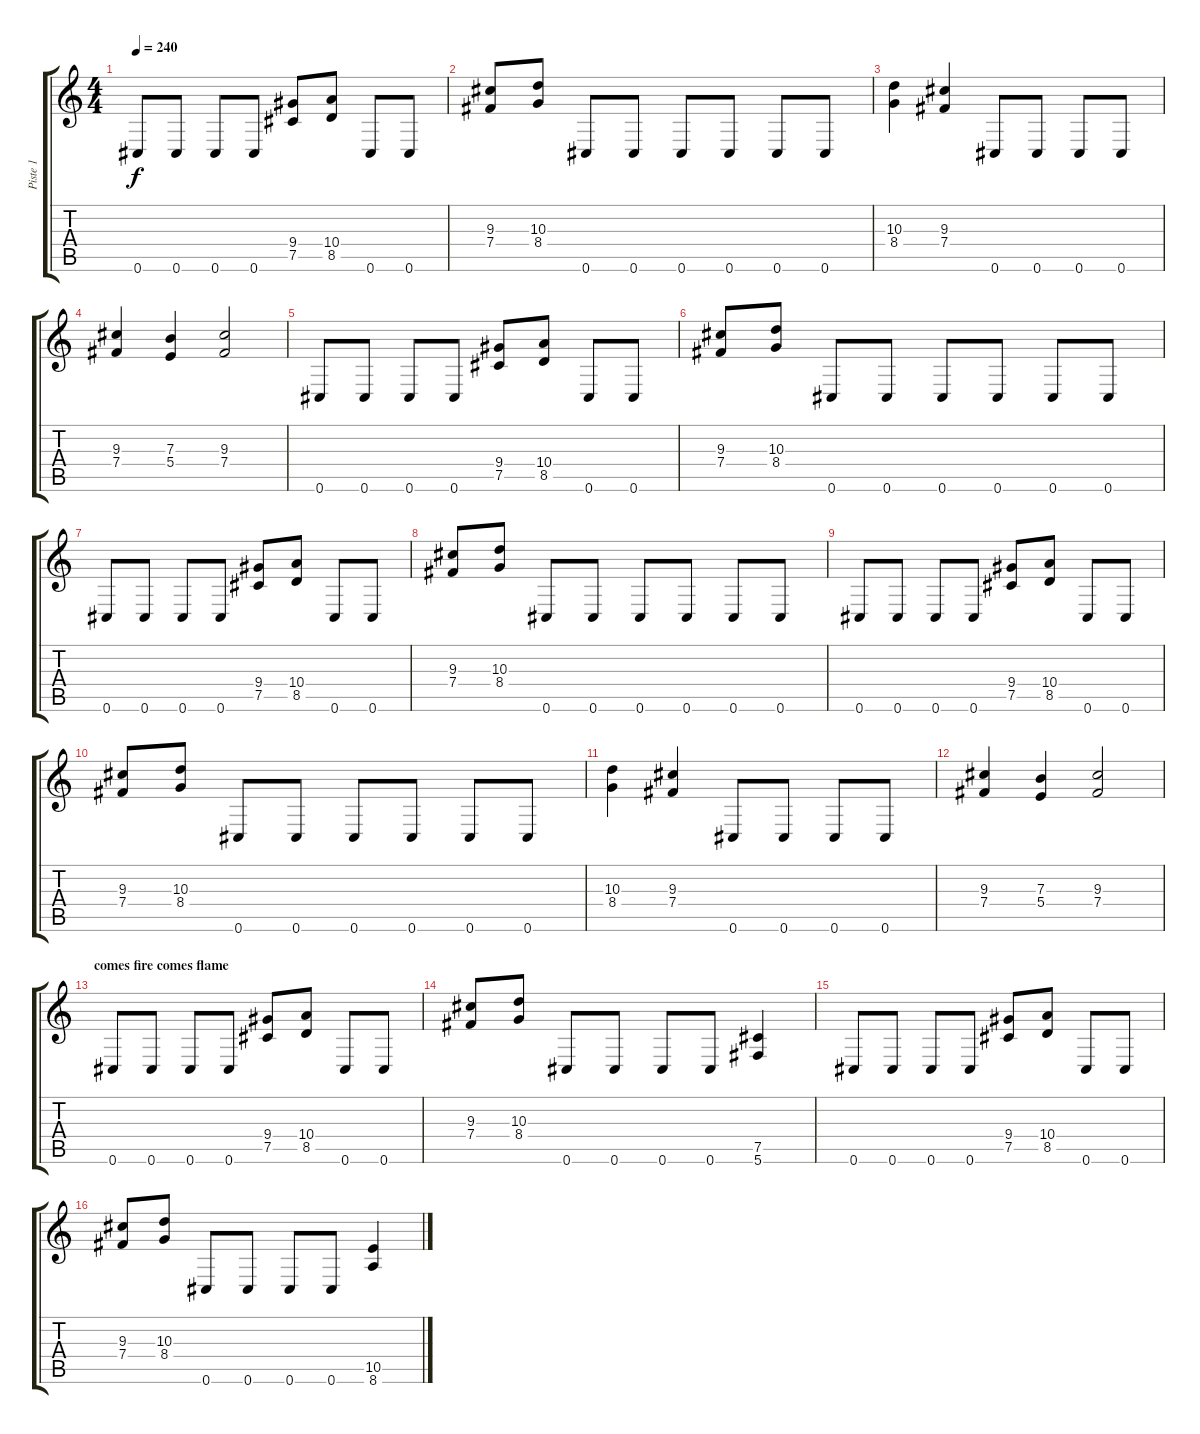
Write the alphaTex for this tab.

\track ("Piste 1" "Piste 1") {instrument distortionguitar}
\staff {score tabs}
\tuning (Db4 Ab3 E3 B2 Gb2 Db2) {hide}
\ts (4 4)
\tempo 240
\clef g2
\ks c
0.6.8{dy f} 0.6.8 0.6.8 0.6.8 (9.4 7.5).8 (10.4 8.5).8 0.6.8 0.6.8 |
(9.3 7.4).8 (10.3 8.4).8 0.6.8 0.6.8 0.6.8 0.6.8 0.6.8 0.6.8 |
(10.3 8.4).4 (9.3 7.4).4 0.6.8 0.6.8 0.6.8 0.6.8 |
(9.3 7.4).4 (7.3 5.4).4 (9.3 7.4).2 |
0.6.8 0.6.8 0.6.8 0.6.8 (9.4 7.5).8 (10.4 8.5).8 0.6.8 0.6.8 |
(9.3 7.4).8 (10.3 8.4).8 0.6.8 0.6.8 0.6.8 0.6.8 0.6.8 0.6.8 |
0.6.8 0.6.8 0.6.8 0.6.8 (9.4 7.5).8 (10.4 8.5).8 0.6.8 0.6.8 |
(9.3 7.4).8 (10.3 8.4).8 0.6.8 0.6.8 0.6.8 0.6.8 0.6.8 0.6.8 |
0.6.8 0.6.8 0.6.8 0.6.8 (9.4 7.5).8 (10.4 8.5).8 0.6.8 0.6.8 |
(9.3 7.4).8 (10.3 8.4).8 0.6.8 0.6.8 0.6.8 0.6.8 0.6.8 0.6.8 |
(10.3 8.4).4 (9.3 7.4).4 0.6.8 0.6.8 0.6.8 0.6.8 |
(9.3 7.4).4 (7.3 5.4).4 (9.3 7.4).2 |
\section ("" "comes fire comes flame")
0.6.8 0.6.8 0.6.8 0.6.8 (9.4 7.5).8 (10.4 8.5).8 0.6.8 0.6.8 |
(9.3 7.4).8 (10.3 8.4).8 0.6.8 0.6.8 0.6.8 0.6.8 (7.5 5.6).4 |
0.6.8 0.6.8 0.6.8 0.6.8 (9.4 7.5).8 (10.4 8.5).8 0.6.8 0.6.8 |
(9.3 7.4).8 (10.3 8.4).8 0.6.8 0.6.8 0.6.8 0.6.8 (10.5 8.6).4
